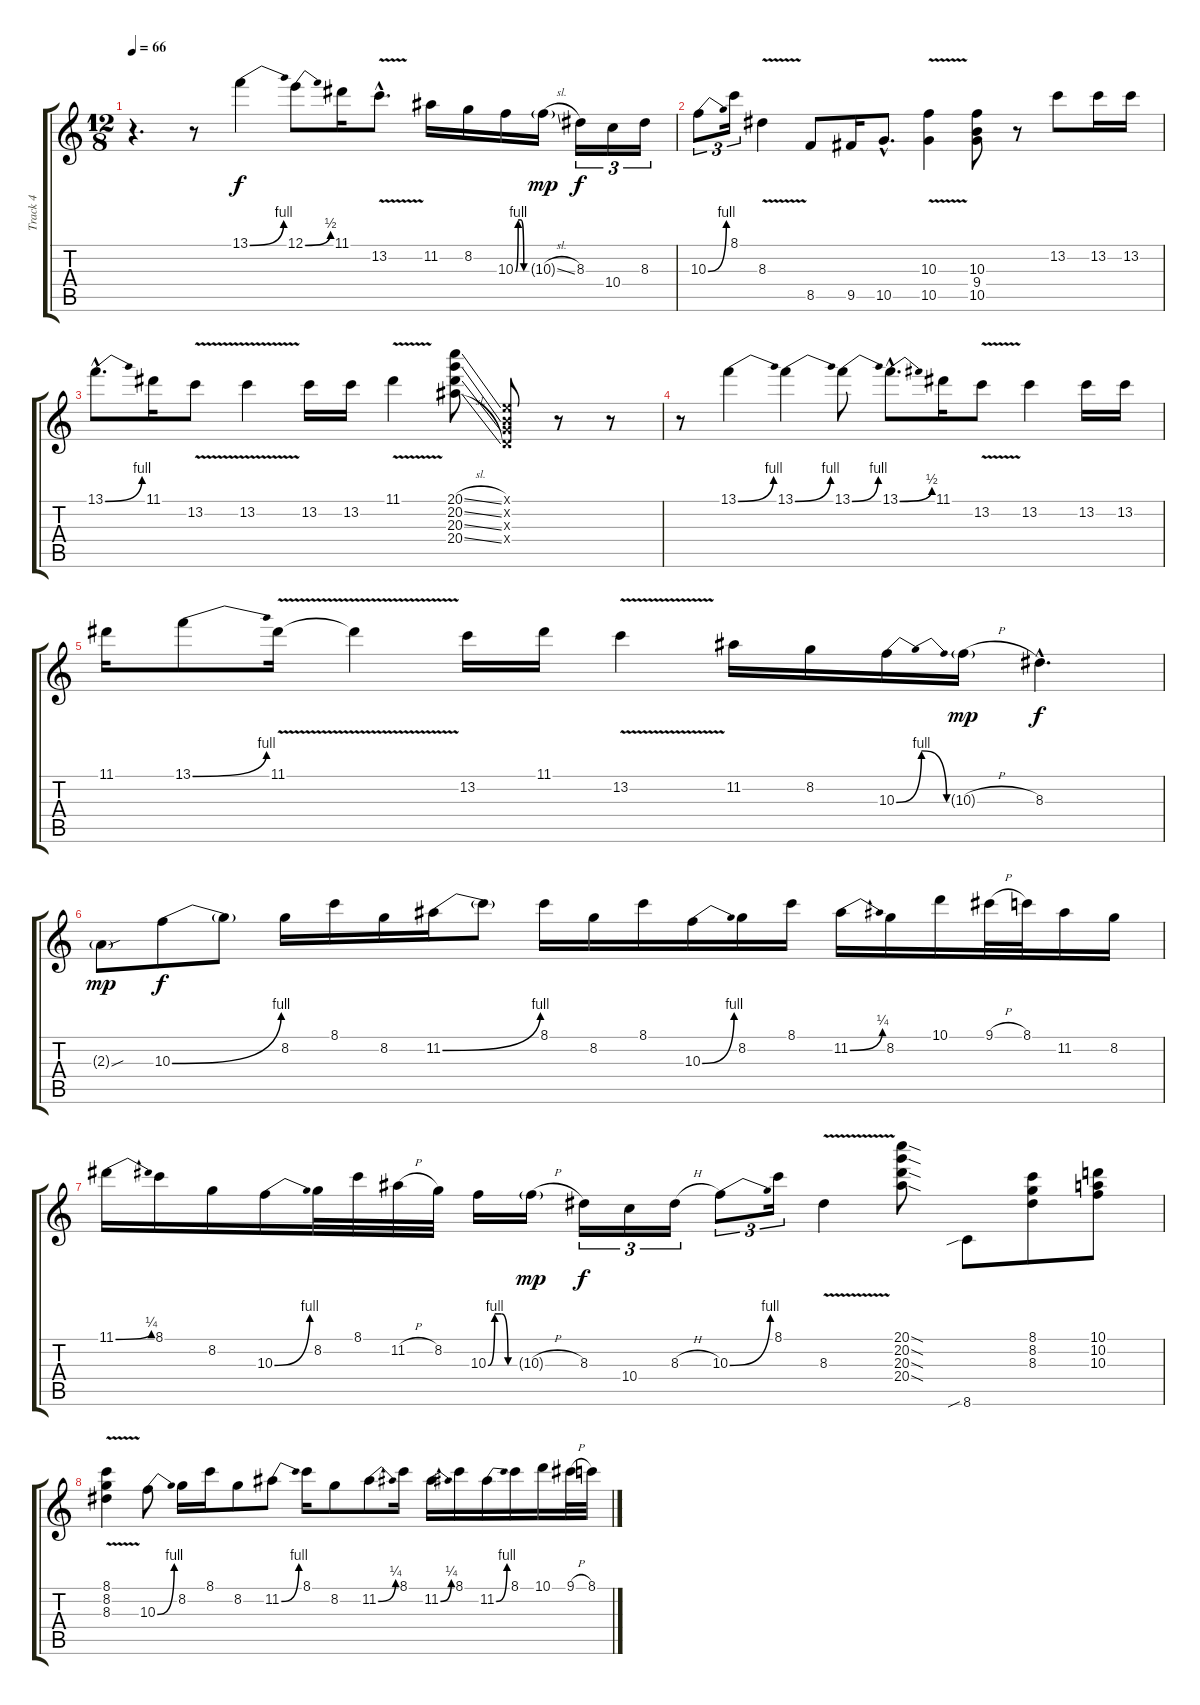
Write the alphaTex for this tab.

\track ("Track 4" "Track 4") {instrument overdrivenguitar}
\staff {score tabs}
\tuning (E4 B3 G3 D3 A2 E2) {hide}
\ts (12 8)
\tempo 66
\clef g2
\ks c
r.4{d dy f} r.8 13.1{be (bend 0 0 60 4)}.4 12.1{be (bend 0 0 60 2)}.8 11.1.16 13.2{v hac}.8{d} 11.2.16 8.2.16 10.3{be (custom 0 0 15 4 30 4 45 0 60 0)}.16 10.3{sl g}.16{dy mp} 8.3.16{tu (3 2) dy f} 10.4.16{tu (3 2)} 8.3.16{tu (3 2)} |
10.3{be (bend 0 0 60 4)}.8{tu (3 2)} 8.1.16{tu (3 2)} 8.3{v}.4 8.5.8 9.5.16 10.5{hac}.8{d} (10.3{v} 10.5).4 (10.3 9.4 10.5).8 r.8 13.2.8 13.2.16 13.2.16 |
13.1{be (bend 0 0 60 4) hac}.8{d} 11.1.16 13.2{v}.8 13.2{v}.4 13.2.16 13.2.16 11.1{v}.4 (20.1{sl} 20.2{sl} 20.3{sl} 20.4{sl}).8 (0.1{x} 0.2{x} 0.3{x} 0.4{x}).8 r.8 r.8 |
r.8 13.1{be (bend 0 0 60 4)}.4 13.1{be (bend 0 0 60 4)}.4 13.1{be (bend 0 0 60 4)}.8 13.1{be (bend 0 0 60 2) hac}.8{d} 11.1.16 13.2{v}.8 13.2.4 13.2.16 13.2.16 |
11.1.16 13.1{be (bend 0 0 60 4)}.8 11.1{v}.16 11.1{t}.4 13.2.16 11.1.16 13.2{v}.4 11.2.16 8.2.16 10.3{be (bendrelease 0 0 15 4 45 4 60 0)}.16 10.3{h g}.16{dy mp} 8.3{hac}.4{d dy f} |
2.3{sou g}.8{dy mp} 10.3{be (bend 0 0 60 4)}.8{dy f} 10.3{t}.8 8.2.16 8.1.16 8.2.16 11.2{be (bend 0 0 60 4)}.16 11.2{t}.8 8.1.16 8.2.16 8.1.16 10.3{be (bend 0 0 60 4)}.16 8.2.16 8.1.16 11.2{be (bend 0 0 60 1)}.16 8.2.16 10.1.16 9.1{h}.32 8.1.32 11.2.16 8.2.16 |
11.1{be (bend 0 0 60 1)}.16 8.1.16 8.2.16 10.3{be (bend 0 0 60 4)}.16 8.2.32 8.1.32 11.2{h}.32 8.2.32 10.3{be (custom 0 0 15 4 30 4 45 0 60 0)}.16 10.3{h g}.16{dy mp} 8.3.16{tu (3 2) dy f} 10.4.16{tu (3 2)} 8.3{h}.16{tu (3 2)} 10.3{be (bend 0 0 60 4)}.8{tu (3 2)} 8.1.16{tu (3 2)} 8.3{v}.4 (20.1{sod} 20.2{sod} 20.3{sod} 20.4{sod}).8 8.6{sib}.8 (8.1 8.2 8.3).8 (10.1 10.2 10.3).8 |
(8.1 8.2 8.3{v}).4 10.3{be (bend 0 0 60 4)}.8 8.2.16 8.1.16 8.2.8 11.2{be (bend 0 0 60 4)}.8 8.1.16 8.2.8 11.2{be (bend 0 0 60 1)}.8 8.1.16 11.2{be (bend 0 0 60 1)}.16 8.1.16 11.2{be (bend 0 0 60 4)}.16 8.1.16 10.1.16 9.1{h}.32 8.1.32
